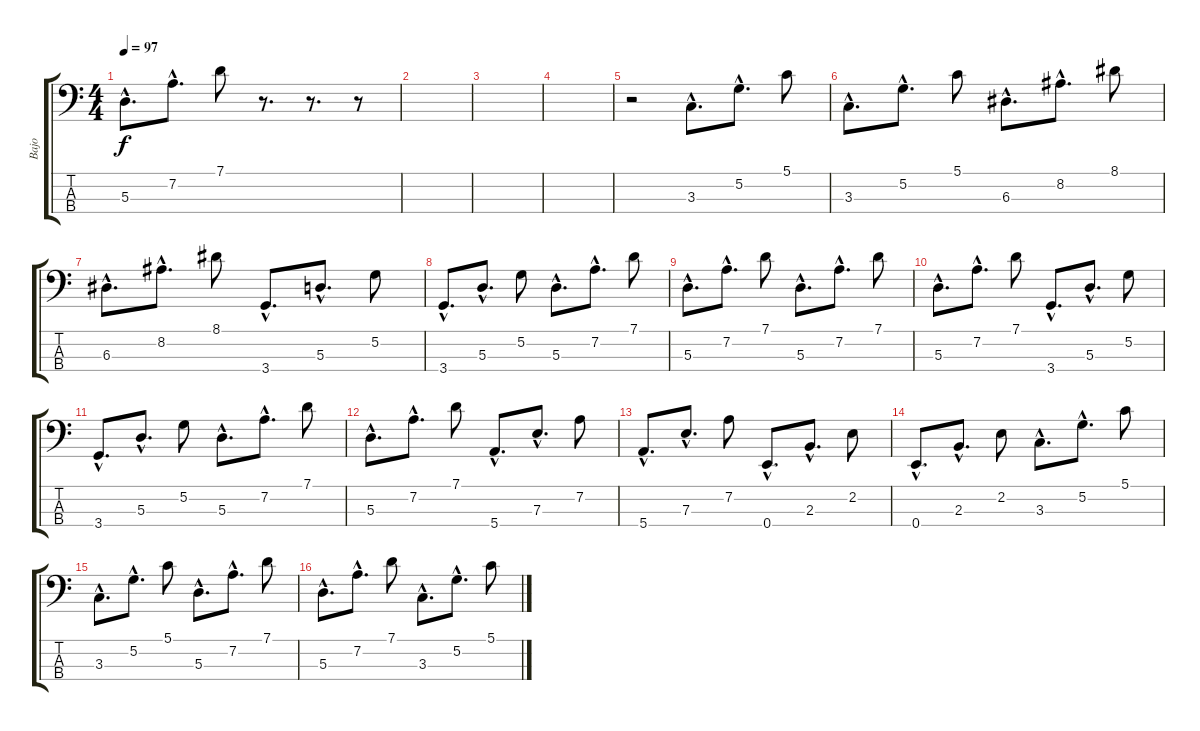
\track ("Bajo" "Bajo") {instrument electricbassfinger}
\staff {score tabs}
\tuning (G2 D2 A1 E1) {hide}
\ts (4 4)
\tempo 97
\clef f4
\ks c
5.3{hac}.8{d dy f} 7.2{hac}.8{d} 7.1.8 r.8{d} r.8{d} r.8 |
|
|
|
r.2 3.3{hac}.8{d} 5.2{hac}.8{d} 5.1.8 |
3.3{hac}.8{d} 5.2{hac}.8{d} 5.1.8 6.3{hac}.8{d} 8.2{hac}.8{d} 8.1.8 |
6.3{hac}.8{d} 8.2{hac}.8{d} 8.1.8 3.4{hac}.8{d} 5.3{hac}.8{d} 5.2.8 |
3.4{hac}.8{d} 5.3{hac}.8{d} 5.2.8 5.3{hac}.8{d} 7.2{hac}.8{d} 7.1.8 |
5.3{hac}.8{d} 7.2{hac}.8{d} 7.1.8 5.3{hac}.8{d} 7.2{hac}.8{d} 7.1.8 |
5.3{hac}.8{d} 7.2{hac}.8{d} 7.1.8 3.4{hac}.8{d} 5.3{hac}.8{d} 5.2.8 |
3.4{hac}.8{d} 5.3{hac}.8{d} 5.2.8 5.3{hac}.8{d} 7.2{hac}.8{d} 7.1.8 |
5.3{hac}.8{d} 7.2{hac}.8{d} 7.1.8 5.4{hac}.8{d} 7.3{hac}.8{d} 7.2.8 |
5.4{hac}.8{d} 7.3{hac}.8{d} 7.2.8 0.4{hac}.8{d} 2.3{hac}.8{d} 2.2.8 |
0.4{hac}.8{d} 2.3{hac}.8{d} 2.2.8 3.3{hac}.8{d} 5.2{hac}.8{d} 5.1.8 |
3.3{hac}.8{d} 5.2{hac}.8{d} 5.1.8 5.3{hac}.8{d} 7.2{hac}.8{d} 7.1.8 |
5.3{hac}.8{d} 7.2{hac}.8{d} 7.1.8 3.3{hac}.8{d} 5.2{hac}.8{d} 5.1.8
